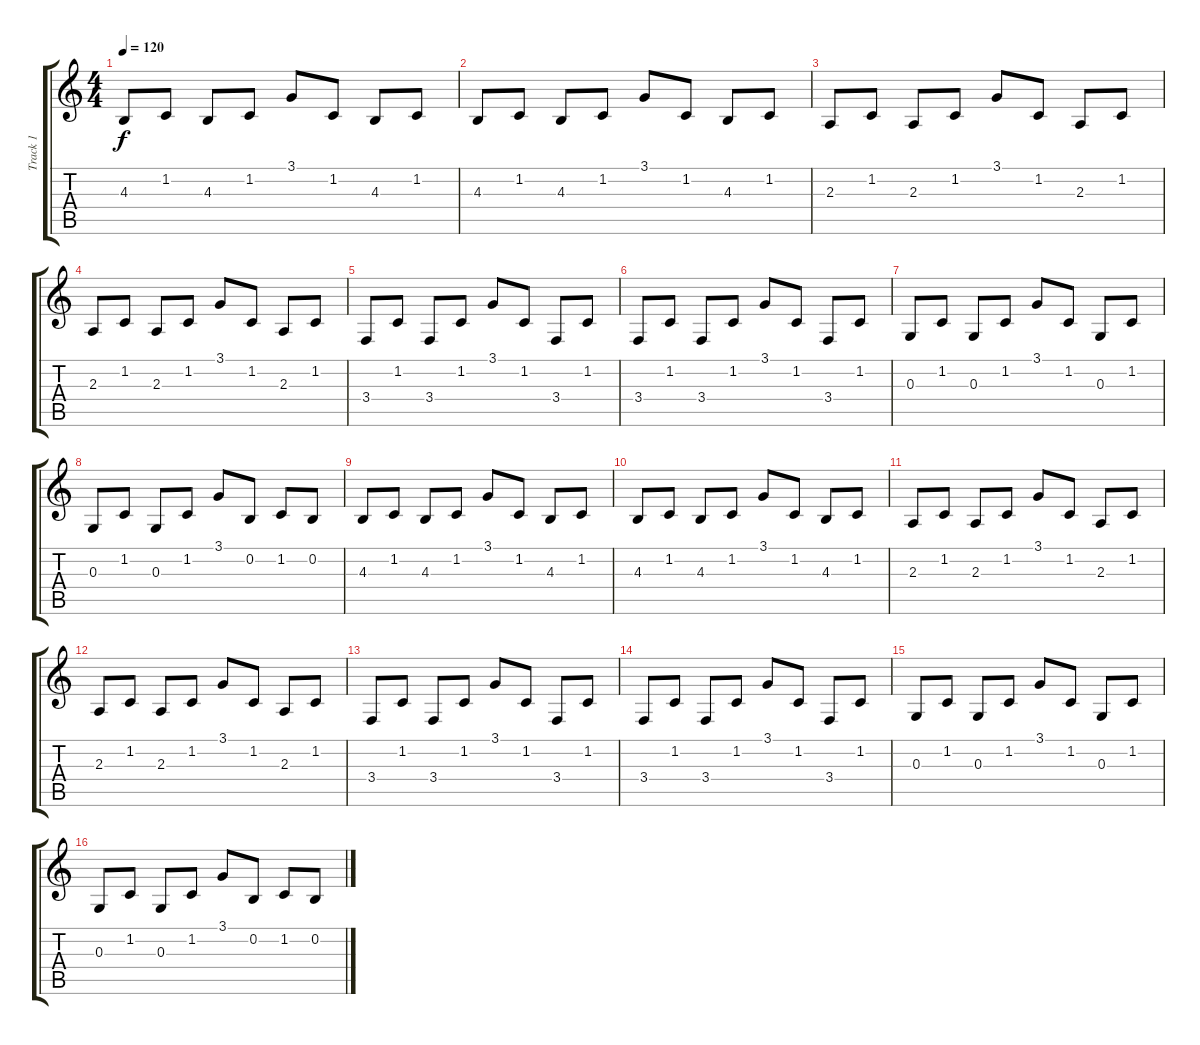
\track ("Track 1" "Track 1") {instrument acousticgrandpiano}
\staff {score tabs}
\tuning (E4 B3 G3 D3 A2 E2) {hide}
\ts (4 4)
\tempo 120
\clef g2
\ks c
4.3.8{dy f} 1.2.8 4.3.8 1.2.8 3.1.8 1.2.8 4.3.8 1.2.8 |
4.3.8 1.2.8 4.3.8 1.2.8 3.1.8 1.2.8 4.3.8 1.2.8 |
2.3.8 1.2.8 2.3.8 1.2.8 3.1.8 1.2.8 2.3.8 1.2.8 |
2.3.8 1.2.8 2.3.8 1.2.8 3.1.8 1.2.8 2.3.8 1.2.8 |
3.4.8 1.2.8 3.4.8 1.2.8 3.1.8 1.2.8 3.4.8 1.2.8 |
3.4.8 1.2.8 3.4.8 1.2.8 3.1.8 1.2.8 3.4.8 1.2.8 |
0.3.8 1.2.8 0.3.8 1.2.8 3.1.8 1.2.8 0.3.8 1.2.8 |
0.3.8 1.2.8 0.3.8 1.2.8 3.1.8 0.2.8 1.2.8 0.2.8 |
4.3.8 1.2.8 4.3.8 1.2.8 3.1.8 1.2.8 4.3.8 1.2.8 |
4.3.8 1.2.8 4.3.8 1.2.8 3.1.8 1.2.8 4.3.8 1.2.8 |
2.3.8 1.2.8 2.3.8 1.2.8 3.1.8 1.2.8 2.3.8 1.2.8 |
2.3.8 1.2.8 2.3.8 1.2.8 3.1.8 1.2.8 2.3.8 1.2.8 |
3.4.8 1.2.8 3.4.8 1.2.8 3.1.8 1.2.8 3.4.8 1.2.8 |
3.4.8 1.2.8 3.4.8 1.2.8 3.1.8 1.2.8 3.4.8 1.2.8 |
0.3.8 1.2.8 0.3.8 1.2.8 3.1.8 1.2.8 0.3.8 1.2.8 |
0.3.8 1.2.8 0.3.8 1.2.8 3.1.8 0.2.8 1.2.8 0.2.8
